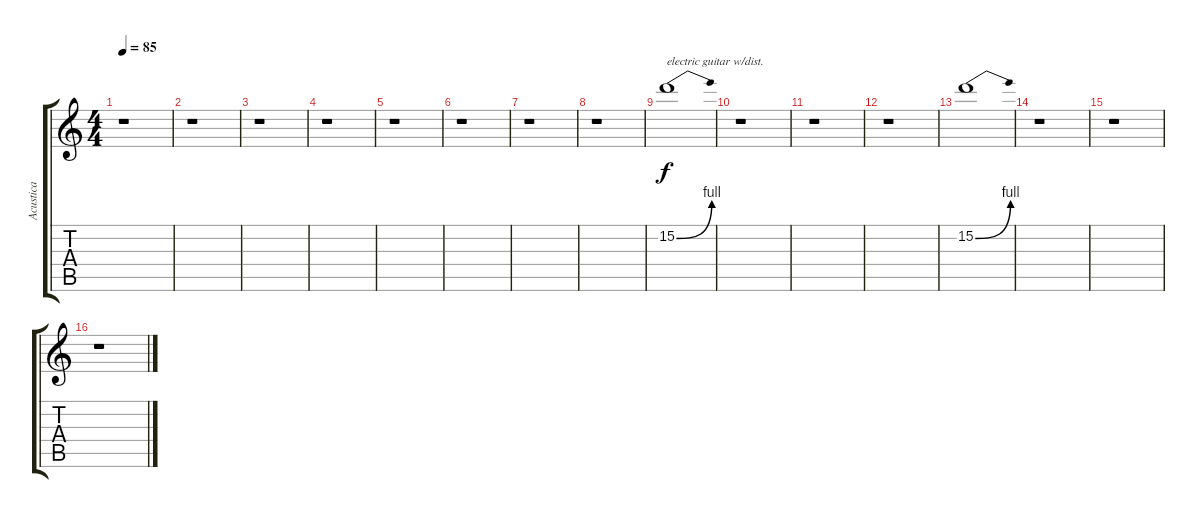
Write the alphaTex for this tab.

\track ("Acustica" "Acustica") {instrument acousticguitarsteel}
\staff {score tabs}
\tuning (E4 B3 G3 D3 A2 E2) {hide}
\ts (4 4)
\tempo 85
\clef g2
\ks c
r.1{dy f} |
r.1 |
r.1 |
r.1 |
r.1 |
r.1 |
r.1 |
r.1 |
15.2{be (bend 0 0 60 4)}.1{txt "electric guitar w/dist." volume 8 instrument distortionguitar} |
r.1 |
r.1 |
r.1 |
15.2{be (bend 0 0 60 4)}.1 |
r.1 |
r.1 |
r.1
